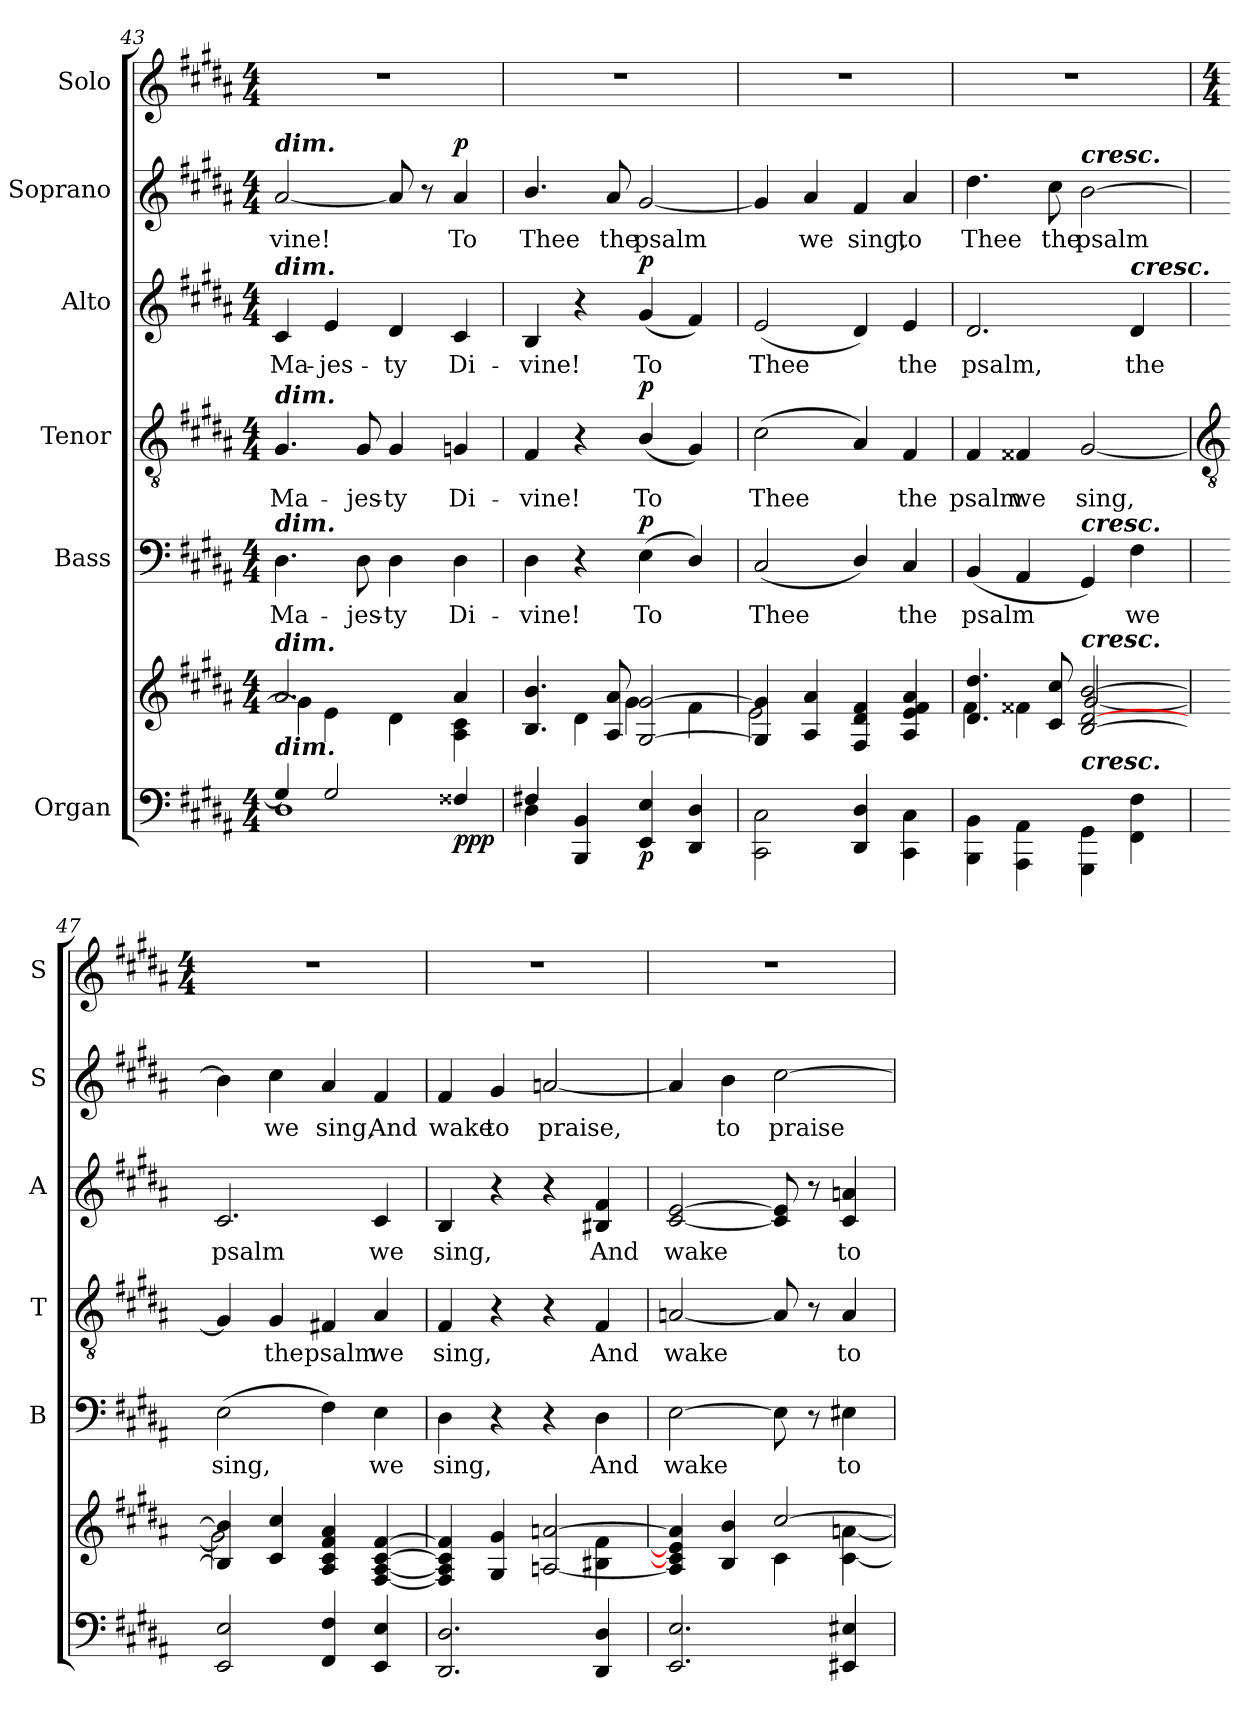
**kern	**kern	**dynam	**kern	**text	**dynam	**kern	**text	**dynam	**kern	**text	**dynam	**kern	**text	**dynam	**kern
*part6	*part6	*part6	*part5	*part5	*part5	*part4	*part4	*part4	*part3	*part3	*part3	*part2	*part2	*part2	*part1
*staff7	*staff6	*staff6/7	*staff5	*staff5	*staff5	*staff4	*staff4	*staff4	*staff3	*staff3	*staff3	*staff2	*staff2	*staff2	*staff1
*I"Organ	*	*	*I"Bass	*	*	*I"Tenor	*	*	*I"Alto	*	*	*I"Soprano	*	*	*I"Solo
*	*	*	*I'B	*	*	*I'T	*	*	*I'A	*	*	*I'S	*	*	*I'S
*clefF4	*clefG2	*	*clefF4	*	*	*clefGv2	*	*	*clefG2	*	*	*clefG2	*	*	*clefG2
*k[f#c#g#d#a#]	*k[f#c#g#d#a#]	*	*k[f#c#g#d#a#]	*	*	*k[f#c#g#d#a#]	*	*	*k[f#c#g#d#a#]	*	*	*k[f#c#g#d#a#]	*	*	*k[f#c#g#d#a#]
*B:	*B:	*	*B:	*	*	*B:	*	*	*B:	*	*	*B:	*	*	*B:
*M4/4	*M4/4	*	*M4/4	*	*	*M4/4	*	*	*M4/4	*	*	*M4/4	*	*	*M4/4
=43	=43	=43	=43	=43	=43	=43	=43	=43	=43	=43	=43	=43	=43	=43	=43
*^	*^	*	*	*	*	*	*	*	*	*	*	*	*	*	*
!	!	!	!	!	!	!	!	!	!	!	!	!	!	!LO:TX:a:Bi:t=dim.	!	!	!
!	!	!	!	!	!	!	!	!	!	!	!LO:TX:a:Bi:t=dim.	!	!	!	!	!	!
!	!	!	!	!	!	!	!	!LO:TX:a:Bi:t=dim.	!	!	!	!	!	!	!	!	!
!	!	!	!	!	!LO:TX:a:Bi:t=dim.	!	!	!	!	!	!	!	!	!	!	!	!
!	!	!LO:TX:a:Bi:t=dim.	!	!	!	!	!	!	!	!	!	!	!	!	!	!	!
!LO:TX:a:Bi:t=dim.	!	!	!	!	!	!	!	!	!	!	!	!	!	!	!	!	!
!	!	!	!	!	!	!LO:LY:b	!	!	!LO:LY:b	!	!	!LO:LY:b	!	!	!LO:LY:b	!	!
4G#/]	1D#	2.a#/	4g#\]	.	4.D#	Ma-	.	4.G#	Ma-	.	4c#	Ma-	.	[2a#	-vine!	.	1r
!	!	!	!	!	!	!	!	!	!	!	!	!LO:LY:b	!	!	!	!	!
2G#/	.	.	4e\	.	.	.	.	.	.	.	4e	-jes-	.	.	.	.	.
!	!	!	!	!	!	!LO:LY:b	!	!	!LO:LY:b	!	!	!	!	!	!	!	!
.	.	.	.	.	8D#	-jes-	.	8G#	-jes-	.	.	.	.	.	.	.	.
!	!	!	!	!	!	!LO:LY:b	!	!	!LO:LY:b	!	!	!LO:LY:b	!	!	!	!	!
.	.	.	4d#\	.	4D#	-ty	.	4G#	-ty	.	4d#	-ty	.	8a#]	.	.	.
.	.	.	.	.	.	.	.	.	.	.	.	.	.	8r	.	.	.
!	!	!	!	!LO:DY:b=2	!	!LO:LY:b	!	!	!LO:LY:b	!	!	!LO:LY:b	!	!	!LO:LY:b	!	!
!	!	!	!	!LO:DY:n=1:b	!	!	!	!	!	!	!	!	!	!	!	!	!
!	!	!	!	!LO:DY:n=2:b	!	!	!	!	!	!	!	!	!	!	!	!LO:DY:b	!
4F##X/	.	4a#/	4A#\ 4c#\	p p p	4D#	Di-	.	4Gn	Di-	.	4c#	Di-	.	4a#	To	p	.
=44	=44	=44	=44	=44	=44	=44	=44	=44	=44	=44	=44	=44	=44	=44	=44	=44	=44
!	!	!	!	!	!	!LO:LY:b	!	!	!LO:LY:b	!	!	!LO:LY:b	!	!	!LO:LY:b	!	!
4F#X/	4D#	4.B/ 4.b/	4ryy	.	4D#	-vine!	.	4F#	-vine!	.	4B	-vine!	.	4.b/	Thee	.	1r
2.ryy	4BBB 4BB	.	4d#\	.	4r	.	.	4r	.	.	4r	.	.	.	.	.	.
!	!	!	!	!	!	!	!	!	!	!	!	!	!	!	!LO:LY:b	!	!
.	.	8A#/ 8a#/	.	.	.	.	.	.	.	.	.	.	.	8a#	the	.	.
!	!	!	!	!LO:DY:b=2	!	!LO:LY:b	!LO:DY:b	!	!LO:LY:b	!LO:DY:b	!	!LO:LY:b	!LO:DY:b	!	!LO:LY:b	!	!
.	4EE 4E	[2G#/ [2g#/	4g#\	p	(<4E	To	p	(<4B/	To	p	(<4g#	To	p	[2g#	psalm	.	.
.	4DD#/ 4D#/	.	4f#\	.	4D#/)	.	.	4G#)	.	.	4f#)	.	.	.	.	.	.
=45	=45	=45	=45	=45	=45	=45	=45	=45	=45	=45	=45	=45	=45	=45	=45	=45	=45
!	!	!	!	!	!	!LO:LY:b	!	!	!LO:LY:b	!	!	!LO:LY:b	!	!	!	!	!
1ryy	2CC# 2C#	4G#/] 4g#/]	2e\	.	(<2C#	Thee	.	(<2c#	Thee	.	(<2e	Thee	.	4g#]	.	.	1r
!	!	!	!	!	!	!	!	!	!	!	!	!	!	!	!LO:LY:b	!	!
.	.	4A#/ 4a#/	.	.	.	.	.	.	.	.	.	.	.	4a#	we	.	.
!	!	!	!	!	!	!	!	!	!	!	!	!	!	!	!LO:LY:b	!	!
.	4DD#/ 4D#/	4F#/ 4d#/ 4f#/	2ryy	.	4D#/)	.	.	4A#)	.	.	4d#)	.	.	4f#	sing,	.	.
!	!	!	!	!	!	!LO:LY:b	!	!	!LO:LY:b	!	!	!LO:LY:b	!	!	!LO:LY:b	!	!
.	4CC# 4C#	4A#/ 4e/ 4f#/ 4a#/	.	.	4C#	the	.	4F#	the	.	4e	the	.	4a#	to	.	.
=46	=46	=46	=46	=46	=46	=46	=46	=46	=46	=46	=46	=46	=46	=46	=46	=46	=46
!	!	!	!	!	!	!LO:LY:b	!	!	!LO:LY:b	!	!	!LO:LY:b	!	!	!LO:LY:b	!	!
1ryy	4BBB 4BB	4.d#/ 4.dd#/	4f#\	.	(<4BB	psalm	.	4F#	psalm	.	2.d#	psalm,	.	4.dd#	Thee	.	1r
!	!	!	!	!	!	!	!	!	!LO:LY:b	!	!	!	!	!	!	!	!
.	4AAA# 4AA#	.	4f##X\	.	4AA#	.	.	4F##X	we	.	.	.	.	.	.	.	.
!	!	!	!	!	!	!	!	!	!	!	!	!	!	!	!LO:LY:b	!	!
.	.	8c#/ 8cc#/	.	.	.	.	.	.	.	.	.	.	.	8cc#	the	.	.
!	!	!	!	!	!	!	!	!	!	!	!	!	!	!LO:TX:a:Bi:t=cresc.	!	!	!
!	!	!	!	!	!LO:TX:a:Bi:t=cresc.	!	!	!	!	!	!	!	!	!	!	!	!
!	!	!LO:TX:a:Bi:t=cresc.	!	!	!	!	!	!	!	!	!	!	!	!	!	!	!
!	!LO:TX:a:Bi:t=cresc.	!	!	!	!	!	!	!	!	!	!	!	!	!	!	!	!
!	!	!	!	!	!	!	!	!	!LO:LY:b	!	!	!	!	!	!LO:LY:b	!	!
.	4GGG# 4GG#	[2B/ [2d#/ [2b/	[2g#/	.	4GG#)	.	.	[2G#	sing,	.	.	.	.	[2b	psalm	.	.
!	!	!	!	!	!	!	!	!	!	!	!LO:TX:a:Bi:t=cresc.	!	!	!	!	!	!
!	!	!	!	!	!	!LO:LY:b	!	!	!	!	!	!LO:LY:b	!	!	!	!	!
.	4FF# 4F#	.	.	.	4F#	we	.	.	.	.	4d#	the	.	.	.	.	.
*v	*v	*	*	*	*	*	*	*	*	*	*	*	*	*	*	*	*
!!LO:LB:g=z
=47	=47	=47	=47	=47	=47	=47	=47	=47	=47	=47	=47	=47	=47	=47	=47	=47
*	*	*	*	*	*	*	*clefGv2	*	*	*	*	*	*	*	*	*
*	*	*	*	*	*	*	*	*	*	*	*	*	*	*	*	*M4/4
*^	*	*	*	*	*	*	*	*	*	*	*	*	*	*	*	*
!	!	!	!	!	!	!LO:LY:b	!	!	!	!	!	!LO:LY:b	!	!	!	!	!
*v	*v	*	*	*	*	*	*	*	*	*	*	*	*	*	*	*	*
2EE 2E	4B/] 4b/]	2g#\]	.	(>2E	sing,	.	4G#]	.	.	2.c#	psalm	.	4b]	.	.	1r
!	!	!	!	!	!	!	!	!LO:LY:b	!	!	!	!	!	!LO:LY:b	!	!
.	4c#/ 4cc#/	.	.	.	.	.	4G#	the	.	.	.	.	4cc#	we	.	.
!	!	!	!	!	!	!	!	!LO:LY:b	!	!	!	!	!	!LO:LY:b	!	!
4FF# 4F#	4A#/ 4c#/ 4f#/ 4a#/	2ryy	.	4F#)	.	.	4F#X	psalm	.	.	.	.	4a#	sing,	.	.
!	!	!	!	!	!LO:LY:b	!	!	!LO:LY:b	!	!	!LO:LY:b	!	!	!LO:LY:b	!	!
4EE 4E	[4F#/ [4A#/ [4c#/ [4f#/	.	.	4E	we	.	4A#	we	.	4c#	we	.	4f#	And	.	.
=48	=48	=48	=48	=48	=48	=48	=48	=48	=48	=48	=48	=48	=48	=48	=48	=48
!	!	!	!	!	!LO:LY:b	!	!	!LO:LY:b	!	!	!LO:LY:b	!	!	!LO:LY:b	!	!
2.DD# 2.D#	4F#/] 4A#/] 4c#/] 4f#/]	2.ryy	.	4D#	sing,	.	4F#	sing,	.	4B	sing,	.	4f#	wake	.	1r
!	!	!	!	!	!	!	!	!	!	!	!	!	!	!LO:LY:b	!	!
.	4G#/ 4g#/	.	.	4r	.	.	4r	.	.	4r	.	.	4g#	to	.	.
!	!	!	!	!	!	!	!	!	!	!	!	!	!	!LO:LY:b	!	!
.	[2An/ [2an/	.	.	4r	.	.	4r	.	.	4r	.	.	[2an	praise,	.	.
!	!	!	!	!	!LO:LY:b	!	!	!LO:LY:b	!	!	!LO:LY:b	!	!	!	!	!
4DD# 4D#	.	4B#X\ 4f#\	.	4D#	And	.	4F#	And	.	4B#X 4f#	And	.	.	.	.	.
=49	=49	=49	=49	=49	=49	=49	=49	=49	=49	=49	=49	=49	=49	=49	=49	=49
!	!	!	!	!	!LO:LY:b	!	!	!LO:LY:b	!	!	!LO:LY:b	!	!	!	!	!
2.EE 2.E	4A/] 4c#/] 4e/] 4a/]	2ryy	.	[2E	wake	.	[2An	wake	.	[2c# [2e	wake	.	4a]	.	.	1r
!	!	!	!	!	!	!	!	!	!	!	!	!	!	!LO:LY:b	!	!
.	4B/ 4b/	.	.	.	.	.	.	.	.	.	.	.	4b	to	.	.
!	!	!	!	!	!	!	!	!	!	!	!	!	!	!LO:LY:b	!	!
.	[2cc#/	4c#\	.	8E]	.	.	8A]	.	.	8c#] 8e]	.	.	[2cc#	praise	.	.
.	.	.	.	8r	.	.	8r	.	.	8r	.	.	.	.	.	.
!	!	!	!	!	!LO:LY:b	!	!	!LO:LY:b	!	!	!LO:LY:b	!	!	!	!	!
4EE#X 4E#X	.	[4c#\ [4an\	.	4E#X	to	.	4A	to	.	4c# 4an	to	.	.	.	.	.
*	*v	*v	*	*	*	*	*	*	*	*	*	*	*	*	*	*
=	=	=	=	=	=	=	=	=	=	=	=	=	=	=	=
*-	*-	*-	*-	*-	*-	*-	*-	*-	*-	*-	*-	*-	*-	*-	*-
